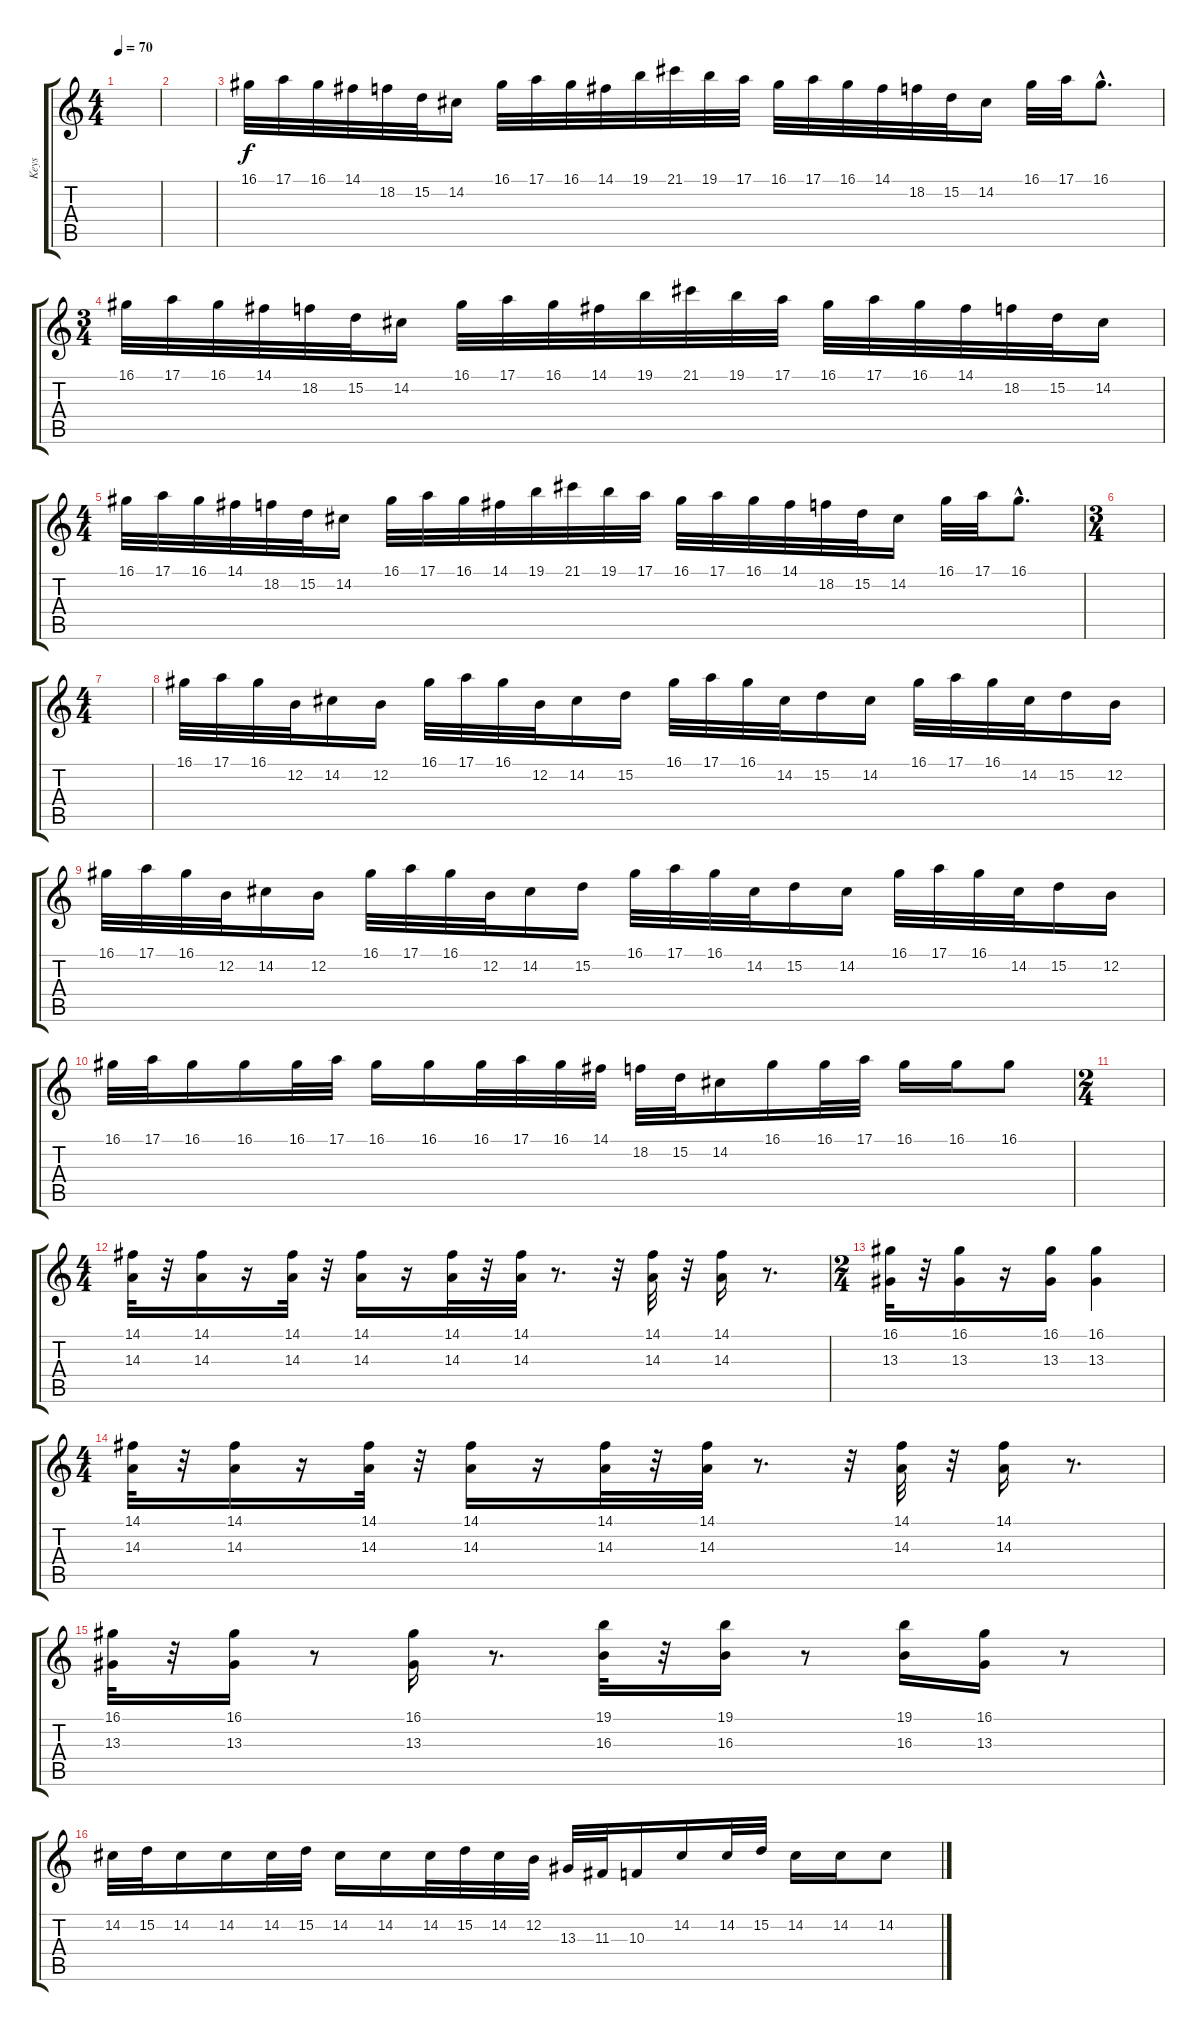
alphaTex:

\track ("Keys" "Keys") {instrument fx5brightness}
\staff {score tabs}
\tuning (E4 B3 G3 D3 A2 E2) {hide}
\ts (4 4)
\tempo 70
\clef g2
\ks c
|
|
16.1.32 17.1.32 16.1.32 14.1.32 18.2.32 15.2.32 14.2.16 16.1.32 17.1.32 16.1.32 14.1.32 19.1.32 21.1.32 19.1.32 17.1.32 16.1.32 17.1.32 16.1.32 14.1.32 18.2.32 15.2.32 14.2.16 16.1.32 17.1.32 16.1{hac}.8{d} |
\ts (3 4)
16.1.32 17.1.32 16.1.32 14.1.32 18.2.32 15.2.32 14.2.16 16.1.32 17.1.32 16.1.32 14.1.32 19.1.32 21.1.32 19.1.32 17.1.32 16.1.32 17.1.32 16.1.32 14.1.32 18.2.32 15.2.32 14.2.16 |
\ts (4 4)
16.1.32 17.1.32 16.1.32 14.1.32 18.2.32 15.2.32 14.2.16 16.1.32 17.1.32 16.1.32 14.1.32 19.1.32 21.1.32 19.1.32 17.1.32 16.1.32 17.1.32 16.1.32 14.1.32 18.2.32 15.2.32 14.2.16 16.1.32 17.1.32 16.1{hac}.8{d} |
\ts (3 4)
|
\ts (4 4)
|
16.1.32 17.1.32 16.1.32 12.2.32 14.2.16 12.2.16 16.1.32 17.1.32 16.1.32 12.2.32 14.2.16 15.2.16 16.1.32 17.1.32 16.1.32 14.2.32 15.2.16 14.2.16 16.1.32 17.1.32 16.1.32 14.2.32 15.2.16 12.2.16 |
16.1.32 17.1.32 16.1.32 12.2.32 14.2.16 12.2.16 16.1.32 17.1.32 16.1.32 12.2.32 14.2.16 15.2.16 16.1.32 17.1.32 16.1.32 14.2.32 15.2.16 14.2.16 16.1.32 17.1.32 16.1.32 14.2.32 15.2.16 12.2.16 |
16.1.32 17.1.32 16.1.16 16.1.16 16.1.32 17.1.32 16.1.16 16.1.16 16.1.32 17.1.32 16.1.32 14.1.32 18.2.32 15.2.32 14.2.16 16.1.16 16.1.32 17.1.32 16.1.16 16.1.16 16.1.8 |
\ts (2 4)
|
\ts (4 4)
(14.1 14.3).32 r.32 (14.1 14.3).16 r.16 (14.1 14.3).32 r.32 (14.1 14.3).16 r.16 (14.1 14.3).32 r.32 (14.1 14.3).32 r.8{d} r.32 (14.1 14.3).32 r.32 (14.1 14.3).16 r.8{d} |
\ts (2 4)
(16.1 13.3).32 r.32 (16.1 13.3).16 r.16 (16.1 13.3).16 (16.1 13.3).4 |
\ts (4 4)
(14.1 14.3).32 r.32 (14.1 14.3).16 r.16 (14.1 14.3).32 r.32 (14.1 14.3).16 r.16 (14.1 14.3).32 r.32 (14.1 14.3).32 r.8{d} r.32 (14.1 14.3).32 r.32 (14.1 14.3).16 r.8{d} |
(16.1 13.3).32 r.32 (16.1 13.3).16 r.8 (16.1 13.3).16 r.8{d} (19.1 16.3).32 r.32 (19.1 16.3).16 r.8 (19.1 16.3).16 (16.1 13.3).16 r.8 |
14.2.32 15.2.32 14.2.16 14.2.16 14.2.32 15.2.32 14.2.16 14.2.16 14.2.32 15.2.32 14.2.32 12.2.32 13.3.32 11.3.32 10.3.16 14.2.16 14.2.32 15.2.32 14.2.16 14.2.16 14.2.8
